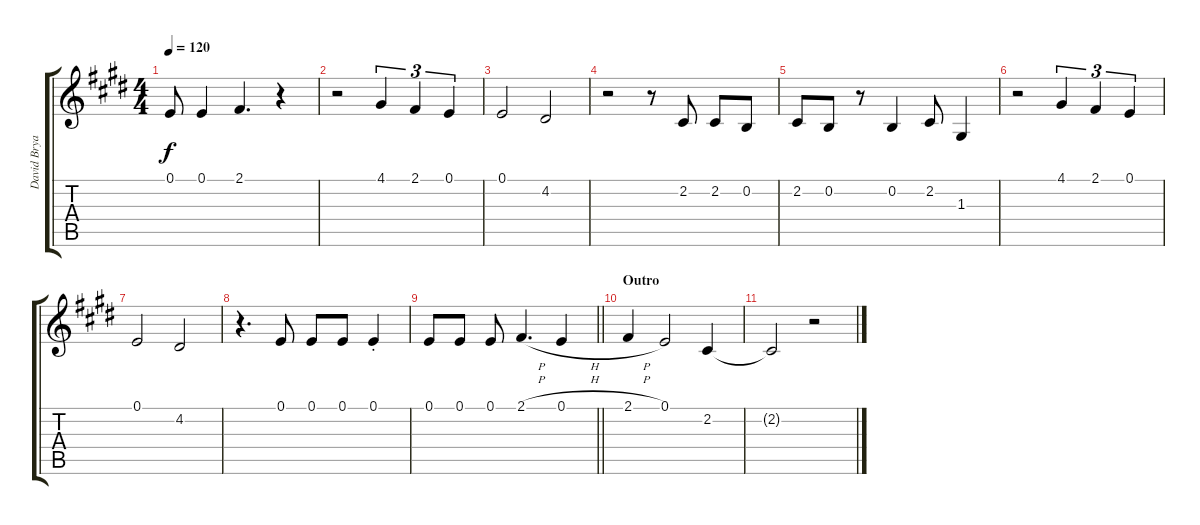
\track ("David Bryan (Backing Vocals)" "David Brya") {instrument tuba}
\staff {score tabs}
\tuning (E4 B3 G3 D3 A2 E2) {hide}
\ts (4 4)
\tempo 120
\clef g2
\ks c#minor
0.1.8{dy f} 0.1.4 2.1.4{d} r.4 |
r.2 4.1.4{tu (3 2)} 2.1.4{tu (3 2)} 0.1.4{tu (3 2)} |
0.1.2 4.2.2 |
r.2 r.8 2.2.8 2.2.8 0.2.8 |
2.2.8 0.2.8 r.8 0.2.4 2.2.8 1.3.4 |
r.2 4.1.4{tu (3 2)} 2.1.4{tu (3 2)} 0.1.4{tu (3 2)} |
0.1.2 4.2.2 |
r.4{d} 0.1.8 0.1.8 0.1.8 0.1{st}.4 |
\barLineRight lightlight
0.1.8 0.1.8 0.1.8 2.1{h}.4{d} 0.1{h}.4 |
\section ("" "Outro")
2.1{h}.4 0.1.2 2.2.4 |
2.2{t}.2 r.2
